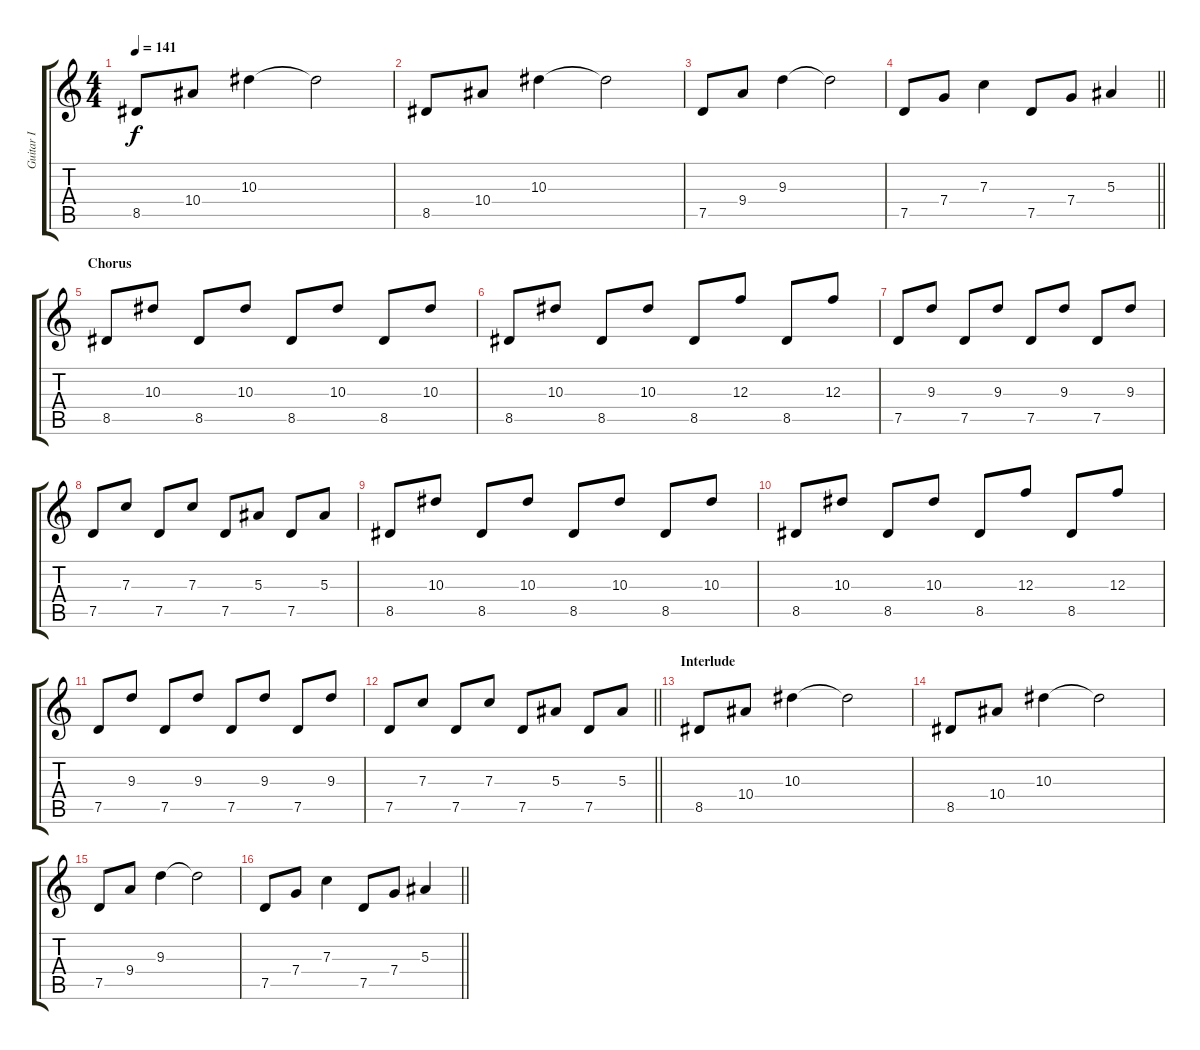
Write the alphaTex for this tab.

\track ("Guitar I" "Guitar I") {instrument electricguitarjazz}
\staff {score tabs}
\tuning (D4 A3 F3 C3 G2 C2) {hide}
\ts (4 4)
\tempo 141
\clef g2
\ks c
8.5.8{dy f} 10.4.8 10.3.4 10.3{t}.2 |
8.5.8 10.4.8 10.3.4 10.3{t}.2 |
7.5.8 9.4.8 9.3.4 9.3{t}.2 |
\barLineRight lightlight
7.5.8 7.4.8 7.3.4 7.5.8 7.4.8 5.3.4 |
\section ("" "Chorus")
8.5.8{volume 12 instrument distortionguitar} 10.3.8 8.5.8 10.3.8 8.5.8 10.3.8 8.5.8 10.3.8 |
8.5.8 10.3.8 8.5.8 10.3.8 8.5.8 12.3.8 8.5.8 12.3.8 |
7.5.8 9.3.8 7.5.8 9.3.8 7.5.8 9.3.8 7.5.8 9.3.8 |
7.5.8 7.3.8 7.5.8 7.3.8 7.5.8 5.3.8 7.5.8 5.3.8 |
8.5.8 10.3.8 8.5.8 10.3.8 8.5.8 10.3.8 8.5.8 10.3.8 |
8.5.8 10.3.8 8.5.8 10.3.8 8.5.8 12.3.8 8.5.8 12.3.8 |
7.5.8 9.3.8 7.5.8 9.3.8 7.5.8 9.3.8 7.5.8 9.3.8 |
\barLineRight lightlight
7.5.8 7.3.8 7.5.8 7.3.8 7.5.8 5.3.8 7.5.8 5.3.8 |
\section ("" "Interlude")
8.5.8{volume 14 instrument electricguitarjazz} 10.4.8 10.3.4 10.3{t}.2 |
8.5.8 10.4.8 10.3.4 10.3{t}.2 |
7.5.8 9.4.8 9.3.4 9.3{t}.2 |
\barLineRight lightlight
7.5.8 7.4.8 7.3.4 7.5.8 7.4.8 5.3.4
